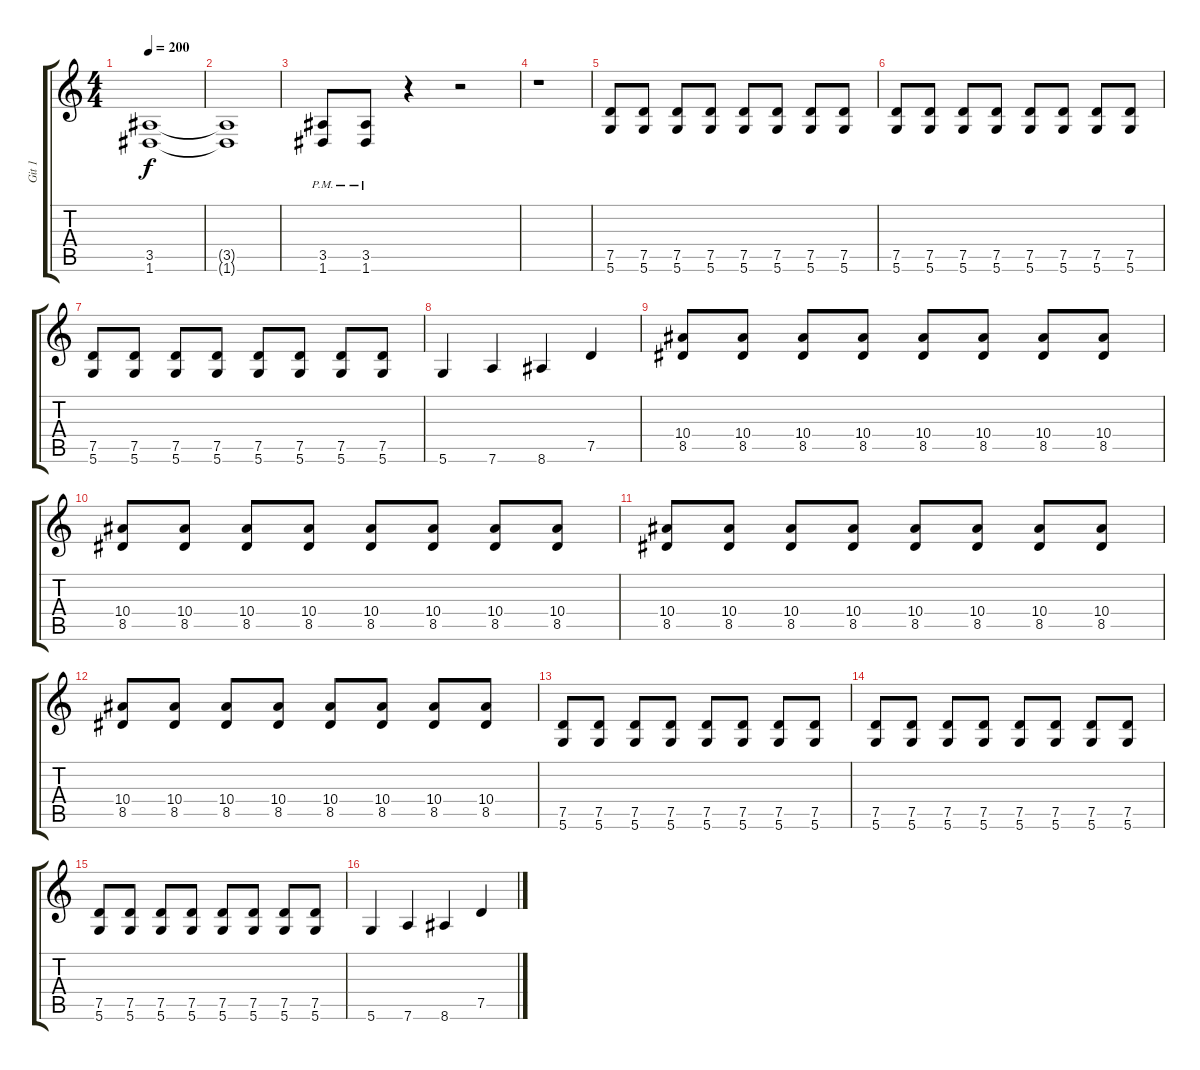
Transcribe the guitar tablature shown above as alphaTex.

\track ("Git 1" "Git 1") {instrument overdrivenguitar}
\staff {score tabs}
\tuning (D4 A3 F3 C3 G2 D2) {hide}
\ts (4 4)
\tempo 200
\clef g2
\ks c
(3.5 1.6).1{dy f} |
(3.5{t} 1.6{t}).1 |
(3.5{pm} 1.6{pm}).8 (3.5{pm} 1.6{pm}).8 r.4 r.2 |
r.1 |
(7.5 5.6).8 (7.5 5.6).8 (7.5 5.6).8 (7.5 5.6).8 (7.5 5.6).8 (7.5 5.6).8 (7.5 5.6).8 (7.5 5.6).8 |
(7.5 5.6).8 (7.5 5.6).8 (7.5 5.6).8 (7.5 5.6).8 (7.5 5.6).8 (7.5 5.6).8 (7.5 5.6).8 (7.5 5.6).8 |
(7.5 5.6).8 (7.5 5.6).8 (7.5 5.6).8 (7.5 5.6).8 (7.5 5.6).8 (7.5 5.6).8 (7.5 5.6).8 (7.5 5.6).8 |
5.6.4 7.6.4 8.6.4 7.5.4 |
(10.4 8.5).8 (10.4 8.5).8 (10.4 8.5).8 (10.4 8.5).8 (10.4 8.5).8 (10.4 8.5).8 (10.4 8.5).8 (10.4 8.5).8 |
(10.4 8.5).8 (10.4 8.5).8 (10.4 8.5).8 (10.4 8.5).8 (10.4 8.5).8 (10.4 8.5).8 (10.4 8.5).8 (10.4 8.5).8 |
(10.4 8.5).8 (10.4 8.5).8 (10.4 8.5).8 (10.4 8.5).8 (10.4 8.5).8 (10.4 8.5).8 (10.4 8.5).8 (10.4 8.5).8 |
(10.4 8.5).8 (10.4 8.5).8 (10.4 8.5).8 (10.4 8.5).8 (10.4 8.5).8 (10.4 8.5).8 (10.4 8.5).8 (10.4 8.5).8 |
(7.5 5.6).8 (7.5 5.6).8 (7.5 5.6).8 (7.5 5.6).8 (7.5 5.6).8 (7.5 5.6).8 (7.5 5.6).8 (7.5 5.6).8 |
(7.5 5.6).8 (7.5 5.6).8 (7.5 5.6).8 (7.5 5.6).8 (7.5 5.6).8 (7.5 5.6).8 (7.5 5.6).8 (7.5 5.6).8 |
(7.5 5.6).8 (7.5 5.6).8 (7.5 5.6).8 (7.5 5.6).8 (7.5 5.6).8 (7.5 5.6).8 (7.5 5.6).8 (7.5 5.6).8 |
5.6.4 7.6.4 8.6.4 7.5.4
